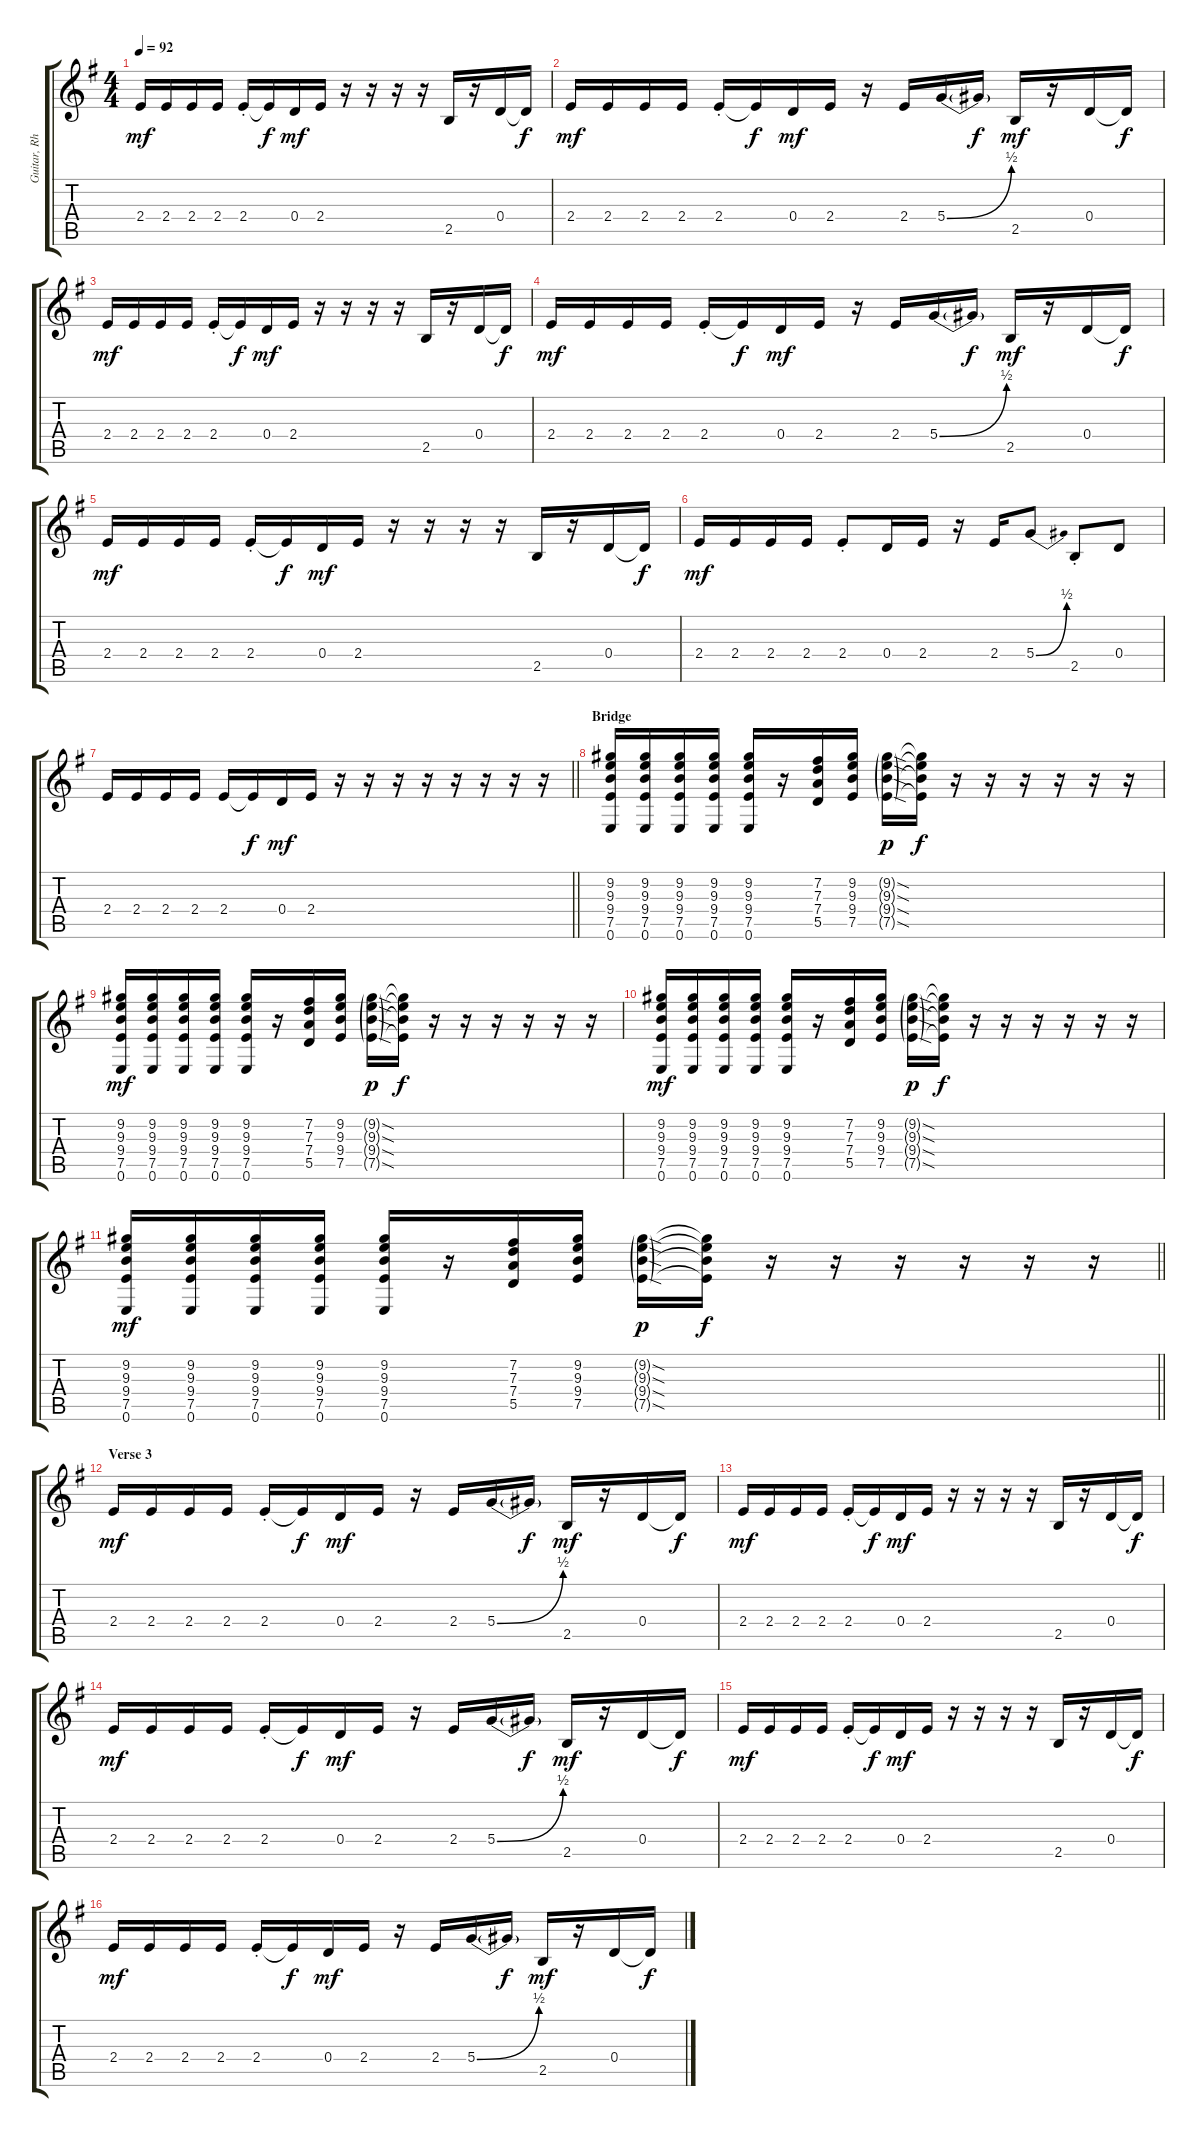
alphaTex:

\track ("Guitar, Rhythm 2" "Guitar, Rh") {instrument distortionguitar}
\staff {score tabs}
\tuning (E4 B3 G3 D3 A2 E2) {hide}
\ts (4 4)
\tempo 92
\clef g2
\ks g
2.4.16{dy mf} 2.4.16 2.4.16 2.4.16 2.4{st}.16 2.4{t}.16{dy f} 0.4.16{dy mf} 2.4.16 r.16 r.16 r.16 r.16 2.5.16 r.16 0.4.16 0.4{t}.16{dy f} |
2.4.16{dy mf} 2.4.16 2.4.16 2.4.16 2.4{st}.16 2.4{t}.16{dy f} 0.4.16{dy mf} 2.4.16 r.16 2.4.16 5.4{be (bend 0 0 60 2)}.16 5.4{t}.16{dy f} 2.5.16{dy mf} r.16 0.4.16 0.4{t}.16{dy f} |
2.4.16{dy mf} 2.4.16 2.4.16 2.4.16 2.4{st}.16 2.4{t}.16{dy f} 0.4.16{dy mf} 2.4.16 r.16 r.16 r.16 r.16 2.5.16 r.16 0.4.16 0.4{t}.16{dy f} |
2.4.16{dy mf} 2.4.16 2.4.16 2.4.16 2.4{st}.16 2.4{t}.16{dy f} 0.4.16{dy mf} 2.4.16 r.16 2.4.16 5.4{be (bend 0 0 60 2)}.16 5.4{t}.16{dy f} 2.5.16{dy mf} r.16 0.4.16 0.4{t}.16{dy f} |
2.4.16{dy mf} 2.4.16 2.4.16 2.4.16 2.4{st}.16 2.4{t}.16{dy f} 0.4.16{dy mf} 2.4.16 r.16 r.16 r.16 r.16 2.5.16 r.16 0.4.16 0.4{t}.16{dy f} |
2.4.16{dy mf} 2.4.16 2.4.16 2.4.16 2.4{st}.8 0.4.16 2.4.16 r.16 2.4.16 5.4{be (bend 0 0 60 2)}.8 2.5{st}.8 0.4.8 |
\barLineRight lightlight
2.4.16 2.4.16 2.4.16 2.4.16 2.4.16 2.4{t}.16{dy f} 0.4.16{dy mf} 2.4.16 r.16 r.16 r.16 r.16 r.16 r.16 r.16 r.16 |
\section ("" "Bridge")
(9.2 9.3 9.4 7.5 0.6).16 (9.2 9.3 9.4 7.5 0.6).16 (9.2 9.3 9.4 7.5 0.6).16 (9.2 9.3 9.4 7.5 0.6).16 (9.2 9.3 9.4 7.5 0.6).16 r.16 (7.2 7.3 7.4 5.5).16 (9.2 9.3 9.4 7.5).16 (9.2{sod g} 9.3{sod g} 9.4{sod g} 7.5{sod g}).16{dy p} (9.2{t} 9.3{t} 9.4{t} 7.5{t}).16{dy f} r.16 r.16 r.16 r.16 r.16 r.16 |
(9.2 9.3 9.4 7.5 0.6).16{dy mf} (9.2 9.3 9.4 7.5 0.6).16 (9.2 9.3 9.4 7.5 0.6).16 (9.2 9.3 9.4 7.5 0.6).16 (9.2 9.3 9.4 7.5 0.6).16 r.16 (7.2 7.3 7.4 5.5).16 (9.2 9.3 9.4 7.5).16 (9.2{sod g} 9.3{sod g} 9.4{sod g} 7.5{sod g}).16{dy p} (9.2{t} 9.3{t} 9.4{t} 7.5{t}).16{dy f} r.16 r.16 r.16 r.16 r.16 r.16 |
(9.2 9.3 9.4 7.5 0.6).16{dy mf} (9.2 9.3 9.4 7.5 0.6).16 (9.2 9.3 9.4 7.5 0.6).16 (9.2 9.3 9.4 7.5 0.6).16 (9.2 9.3 9.4 7.5 0.6).16 r.16 (7.2 7.3 7.4 5.5).16 (9.2 9.3 9.4 7.5).16 (9.2{sod g} 9.3{sod g} 9.4{sod g} 7.5{sod g}).16{dy p} (9.2{t} 9.3{t} 9.4{t} 7.5{t}).16{dy f} r.16 r.16 r.16 r.16 r.16 r.16 |
\barLineRight lightlight
(9.2 9.3 9.4 7.5 0.6).16{dy mf} (9.2 9.3 9.4 7.5 0.6).16 (9.2 9.3 9.4 7.5 0.6).16 (9.2 9.3 9.4 7.5 0.6).16 (9.2 9.3 9.4 7.5 0.6).16 r.16 (7.2 7.3 7.4 5.5).16 (9.2 9.3 9.4 7.5).16 (9.2{sod g} 9.3{sod g} 9.4{sod g} 7.5{sod g}).16{dy p} (9.2{t} 9.3{t} 9.4{t} 7.5{t}).16{dy f} r.16 r.16 r.16 r.16 r.16 r.16 |
\section ("" "Verse 3")
2.4.16{dy mf} 2.4.16 2.4.16 2.4.16 2.4{st}.16 2.4{t}.16{dy f} 0.4.16{dy mf} 2.4.16 r.16 2.4.16 5.4{be (bend 0 0 60 2)}.16 5.4{t}.16{dy f} 2.5.16{dy mf} r.16 0.4.16 0.4{t}.16{dy f} |
2.4.16{dy mf} 2.4.16 2.4.16 2.4.16 2.4{st}.16 2.4{t}.16{dy f} 0.4.16{dy mf} 2.4.16 r.16 r.16 r.16 r.16 2.5.16 r.16 0.4.16 0.4{t}.16{dy f} |
2.4.16{dy mf} 2.4.16 2.4.16 2.4.16 2.4{st}.16 2.4{t}.16{dy f} 0.4.16{dy mf} 2.4.16 r.16 2.4.16 5.4{be (bend 0 0 60 2)}.16 5.4{t}.16{dy f} 2.5.16{dy mf} r.16 0.4.16 0.4{t}.16{dy f} |
2.4.16{dy mf} 2.4.16 2.4.16 2.4.16 2.4{st}.16 2.4{t}.16{dy f} 0.4.16{dy mf} 2.4.16 r.16 r.16 r.16 r.16 2.5.16 r.16 0.4.16 0.4{t}.16{dy f} |
2.4.16{dy mf} 2.4.16 2.4.16 2.4.16 2.4{st}.16 2.4{t}.16{dy f} 0.4.16{dy mf} 2.4.16 r.16 2.4.16 5.4{be (bend 0 0 60 2)}.16 5.4{t}.16{dy f} 2.5.16{dy mf} r.16 0.4.16 0.4{t}.16{dy f}
